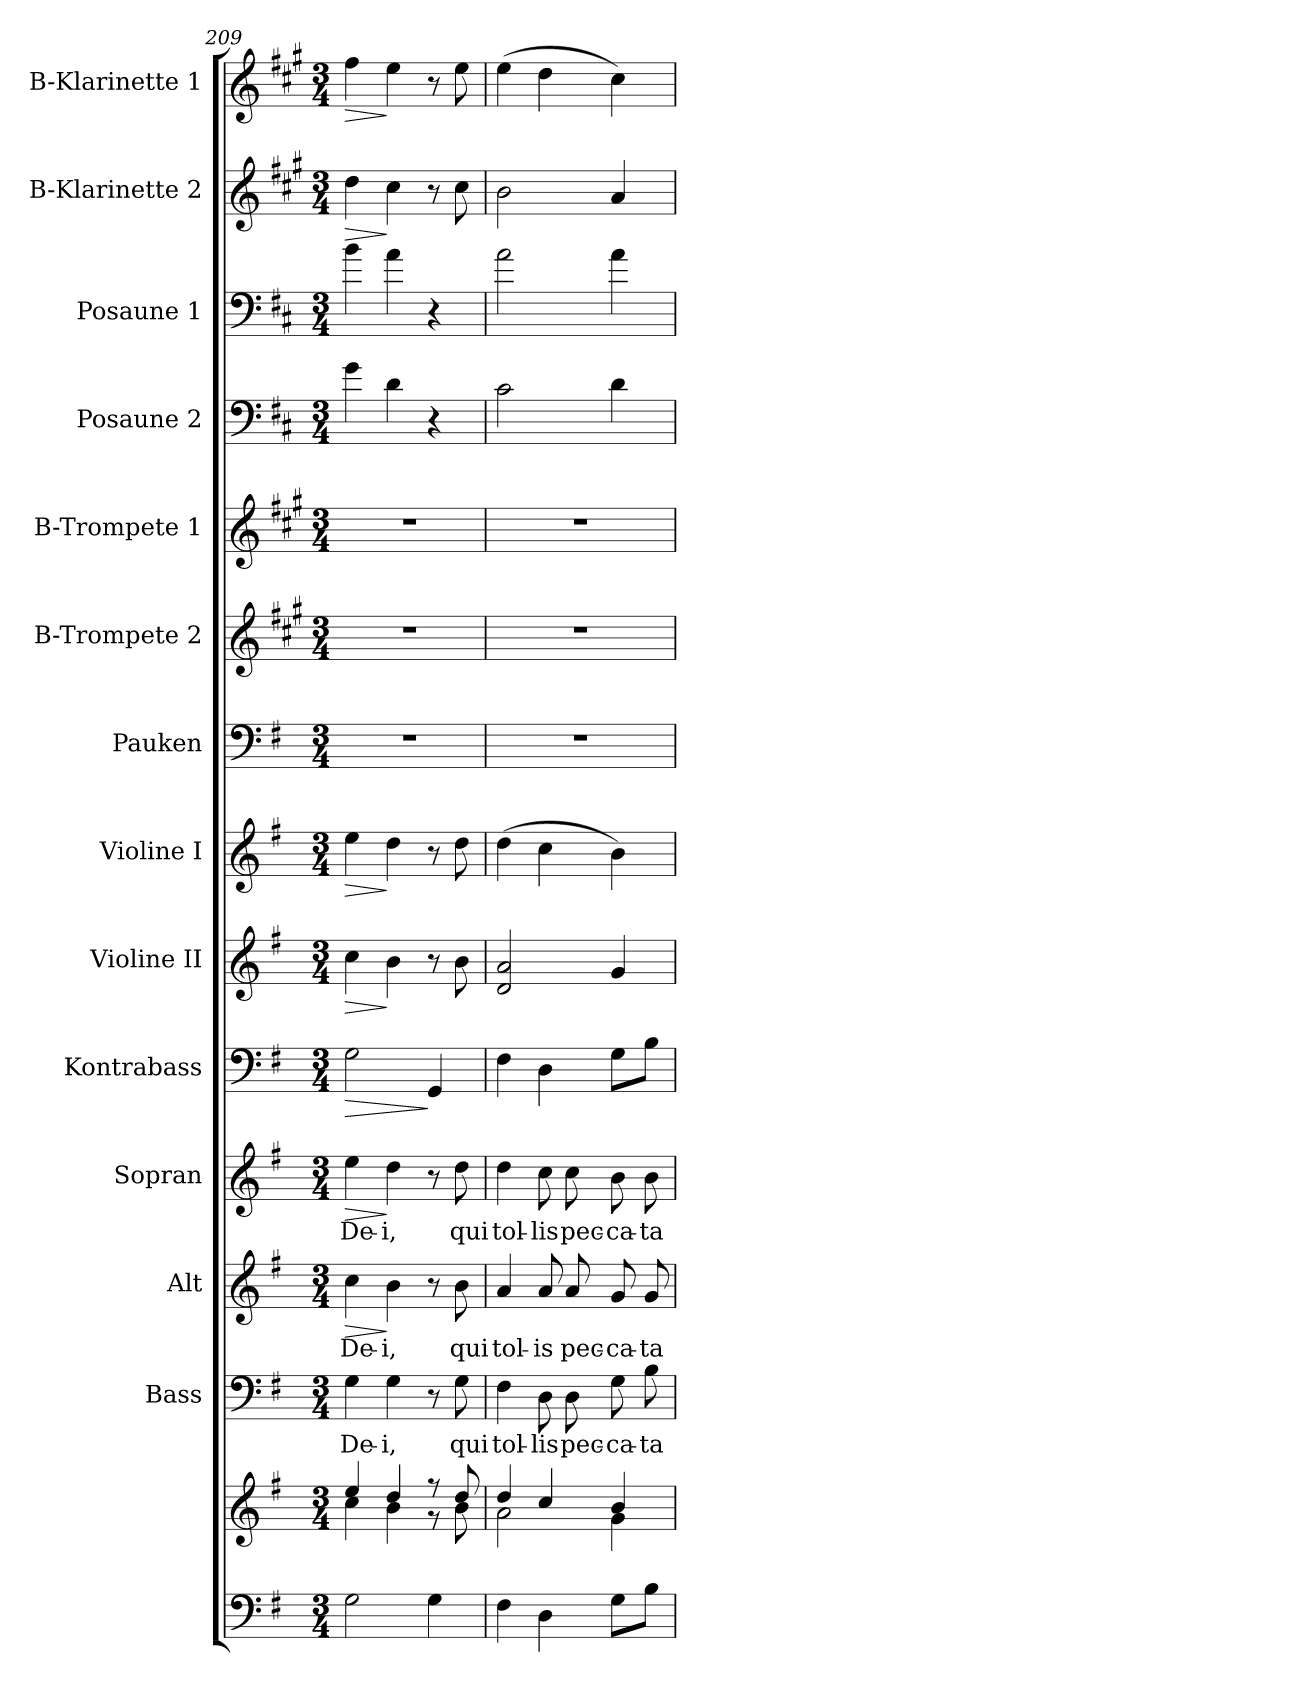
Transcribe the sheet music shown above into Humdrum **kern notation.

**kern	**kern	**kern	**text	**kern	**text	**dynam	**kern	**text	**dynam	**kern	**dynam	**kern	**dynam	**kern	**dynam	**kern	**kern	**kern	**kern	**kern	**kern	**dynam	**kern	**dynam
*part14	*part14	*part13	*part13	*part12	*part12	*part12	*part11	*part11	*part11	*part10	*part10	*part9	*part9	*part8	*part8	*part7	*part6	*part5	*part4	*part3	*part2	*part2	*part1	*part1
*staff15	*staff14	*staff13	*staff13	*staff12	*staff12	*staff12	*staff11	*staff11	*staff11	*staff10	*staff10	*staff9	*staff9	*staff8	*staff8	*staff7	*staff6	*staff5	*staff4	*staff3	*staff2	*staff2	*staff1	*staff1
*	*	*I"Bass	*	*I"Alt	*	*	*I"Sopran	*	*	*I"Kontrabass	*	*I"Violine II	*	*I"Violine I	*	*I"Pauken	*I"B-Trompete 2	*I"B-Trompete 1	*I"Posaune 2	*I"Posaune 1	*I"B-Klarinette 2	*	*I"B-Klarinette 1	*
*	*	*I'B.	*	*I'A.	*	*	*I'S.	*	*	*I'Kb.	*	*I'Vl. II	*	*I'Vl. I	*	*I'Pk.	*I'B Trp. 2	*I'B Trp. 1	*I'Pos. 2	*I'Pos. 1	*I'B Kl. 2	*	*I'B Kl. 1	*
*clefF4	*clefG2	*clefF4	*	*clefG2	*	*	*clefG2	*	*	*clefF4	*	*clefG2	*	*clefG2	*	*clefF4	*clefG2	*clefG2	*clefF4	*clefF4	*clefG2	*	*clefG2	*
*	*	*	*	*	*	*	*	*	*	*ITrd7c12	*	*	*	*	*	*	*ITrd1c2	*ITrd1c2	*ITrd4c7	*ITrd4c7	*ITrd1c2	*	*ITrd1c2	*
*k[f#]	*k[f#]	*k[f#]	*	*k[f#]	*	*	*k[f#]	*	*	*k[f#]	*	*k[f#]	*	*k[f#]	*	*k[f#]	*k[f#]	*k[f#]	*k[f#]	*k[f#]	*k[f#]	*	*k[f#]	*
*G:	*G:	*G:	*	*G:	*	*	*G:	*	*	*G:	*	*G:	*	*G:	*	*G:	*G:	*G:	*G:	*G:	*G:	*	*G:	*
*M3/4	*M3/4	*M3/4	*	*M3/4	*	*	*M3/4	*	*	*M3/4	*	*M3/4	*	*M3/4	*	*M3/4	*M3/4	*M3/4	*M3/4	*M3/4	*M3/4	*	*M3/4	*
=209	=209	=209	=209	=209	=209	=209	=209	=209	=209	=209	=209	=209	=209	=209	=209	=209	=209	=209	=209	=209	=209	=209	=209	=209
*	*^	*	*	*	*	*	*	*	*	*	*	*	*	*	*	*	*	*	*	*	*	*	*	*
!	!	!	!	!LO:LY:b	!	!LO:LY:b	!LO:HP:b	!	!LO:LY:b	!LO:HP:b	!	!LO:HP:b	!	!LO:HP:b	!	!LO:HP:b	!	!	!	!	!	!	!LO:HP:b	!	!LO:HP:b
2G\	4ee/	4cc\	4G\	De-	4cc\	De-	>	4ee\	De-	>	2GG\	>	4cc\	>	4ee\	>	2.r	2.r	2.r	4c\	4e\	4cc\	>	4ee\	>
!	!	!	!	!LO:LY:b	!	!LO:LY:b	!	!	!LO:LY:b	!	!	!	!	!	!	!	!	!	!	!	!	!	!	!	!
.	4dd/	4b\	4G\	-i,	4b\	-i,	]	4dd\	-i,	]	.	.	4b\	]	4dd\	]	.	.	.	4G\	4d\	4b\	]	4dd\	]
4G\	8r	8r	8r	.	8r	.	.	8r	.	.	4GGG/	]	8r	.	8r	.	.	.	.	4r	4r	8r	.	8r	.
!	!	!	!	!LO:LY:b	!	!LO:LY:b	!	!	!LO:LY:b	!	!	!	!	!	!	!	!	!	!	!	!	!	!	!	!
.	8dd/	8b\	8G\	qui	8b\	qui	.	8dd\	qui	.	.	.	8b\	.	8dd\	.	.	.	.	.	.	8b\	.	8dd\	.
!!LO:PB:g=z
=210	=210	=210	=210	=210	=210	=210	=210	=210	=210	=210	=210	=210	=210	=210	=210	=210	=210	=210	=210	=210	=210	=210	=210	=210	=210
!	!	!	!	!LO:LY:b	!	!LO:LY:b	!	!	!LO:LY:b	!	!	!	!	!	!	!	!	!	!	!	!	!	!	!	!
4F#\	4dd/	2a\	4F#\	tol-	4a/	tol-	.	4dd\	tol-	.	4FF#\	.	2d/ 2a/	.	(>4dd\	.	2.r	2.r	2.r	2F#\	2d\	2a\	.	(>4dd\	.
!	!	!	!	!LO:LY:b	!	!LO:LY:b	!	!	!LO:LY:b	!	!	!	!	!	!	!	!	!	!	!	!	!	!	!	!
4D\	4cc/	.	8D\	-lis	8a/	-is	.	8cc\	-lis	.	4DD\	.	.	.	4cc\	.	.	.	.	.	.	.	.	4cc\	.
!	!	!	!	!LO:LY:b	!	!LO:LY:b	!	!	!LO:LY:b	!	!	!	!	!	!	!	!	!	!	!	!	!	!	!	!
.	.	.	8D\	pec-	8a/	pec-	.	8cc\	pec-	.	.	.	.	.	.	.	.	.	.	.	.	.	.	.	.
!	!	!	!	!LO:LY:b	!	!LO:LY:b	!	!	!LO:LY:b	!	!	!	!	!	!	!	!	!	!	!	!	!	!	!	!
8G\L	4b/	4g\	8G\	-ca-	8g/	-ca-	.	8b\	-ca-	.	8GG\L	.	4g/	.	4b\)	.	.	.	.	4G\	4d\	4g/	.	4b\)	.
!	!	!	!	!LO:LY:b	!	!LO:LY:b	!	!	!LO:LY:b	!	!	!	!	!	!	!	!	!	!	!	!	!	!	!	!
8B\J	.	.	8B\	-ta	8g/	-ta	.	8b\	-ta	.	8BB\J	.	.	.	.	.	.	.	.	.	.	.	.	.	.
*	*v	*v	*	*	*	*	*	*	*	*	*	*	*	*	*	*	*	*	*	*	*	*	*	*	*
=	=	=	=	=	=	=	=	=	=	=	=	=	=	=	=	=	=	=	=	=	=	=	=	=
*-	*-	*-	*-	*-	*-	*-	*-	*-	*-	*-	*-	*-	*-	*-	*-	*-	*-	*-	*-	*-	*-	*-	*-	*-
